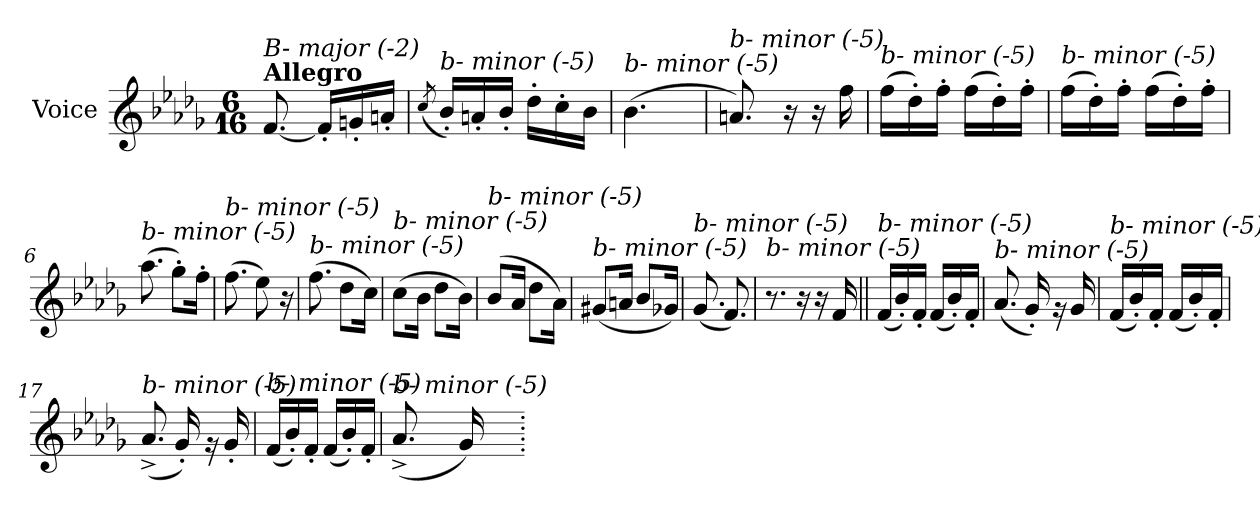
**kern
*part1
*staff1
*I"Voice
*I'V
*clefG2
*k[b-e-a-d-g-]
*M6/16
=
!LO:TX:a:B:t=Allegro
!LO:TX:i:t=B- major (-2)
[8.f/
16f'/LL]
16gn'/
16an'/JJ
=1
(<8qcc/
!LO:TX:i:t=b- minor (-5)
16b-'/LL)
16an'/
16b-'/JJ
16dd-'\LL
16cc'\
16b-\JJ
=2
!LO:TX:i:t=b- minor (-5)
(>4.b-\
=3
!LO:TX:i:t=b- minor (-5)
8.an/)
16r
16r
16ff\
=4
!LO:TX:i:t=b- minor (-5)
(>16ff\LL
16dd-'\)
16ff'\JJ
(>16ff\LL
16dd-'\)
16ff'\JJ
=5
!LO:TX:i:t=b- minor (-5)
(>16ff\LL
16dd-'\)
16ff'\JJ
(>16ff\LL
16dd-'\)
16ff'\JJ
=6
!LO:TX:i:t=b- minor (-5)
(>8.aa-\
8gg-'\L)
16ff'\Jk
=7
!LO:TX:i:t=b- minor (-5)
(>8.ff\
8ee-\)
16r
=8
!LO:TX:i:t=b- minor (-5)
(>8.ff\
8dd-\L
16cc\Jk)
=9
!LO:TX:i:t=b- minor (-5)
(>8cc\L
16b-\Jk
8dd-\L
16b-\Jk)
=10
!LO:TX:i:t=b- minor (-5)
(>8b-/L
16a-/Jk
8dd-\L
16a-\Jk)
!!LO:LB:g=z
=11
!LO:TX:i:t=b- minor (-5)
(<8g#Xi/L
16an/Jk
8b-/L
16g-/Jk)
=12
!LO:TX:i:t=b- minor (-5)
(<8.g-/
8.f/)
=13
!LO:TX:i:t=b- minor (-5)
8.r
16r
16r
16f/
=14||
!LO:TX:i:t=b- minor (-5)
(<16f/LL
16b-'/)
16f'/JJ
(<16f/LL
16b-'/)
16f'/JJ
=15
!LO:TX:i:t=b- minor (-5)
(<8.a-/
16g-'/)
16rg
16g-/
=16
!LO:TX:i:t=b- minor (-5)
(<16f/LL
16b-'/)
16f'/JJ
(<16f/LL
16b-'/)
16f'/JJ
=17
!LO:TX:i:t=b- minor (-5)
(<8.a-^/
16g-'/)
16rg
16g-'/
=18
!LO:TX:i:t=b- minor (-5)
(<16f/LL
16b-'/)
16f'/JJ
(<16f/LL
16b-'/)
16f'/JJ
=19
!LO:TX:i:t=b- minor (-5)
(<8.a-^/
16g-/)
=.
*-
